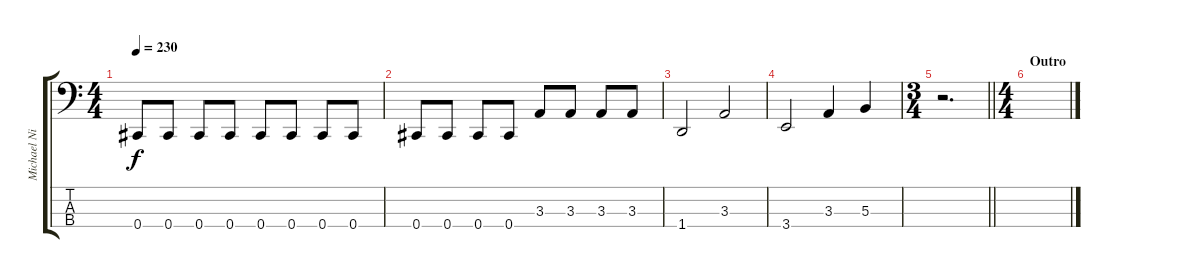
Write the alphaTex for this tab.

\track ("Michael Nicklasson" "Michael Ni") {instrument electricbasspick}
\staff {score tabs}
\tuning (E2 B1 Gb1 Db1) {hide}
\ts (4 4)
\tempo 230
\clef f4
\ks c
0.4.8{dy f} 0.4.8 0.4.8 0.4.8 0.4.8 0.4.8 0.4.8 0.4.8 |
0.4.8 0.4.8 0.4.8 0.4.8 3.3.8 3.3.8 3.3.8 3.3.8 |
1.4.2 3.3.2 |
3.4.2 3.3.4 5.3.4 |
\ts (3 4)
\barLineRight lightlight
r.2{d} |
\ts (4 4)
\section ("" "Outro")
